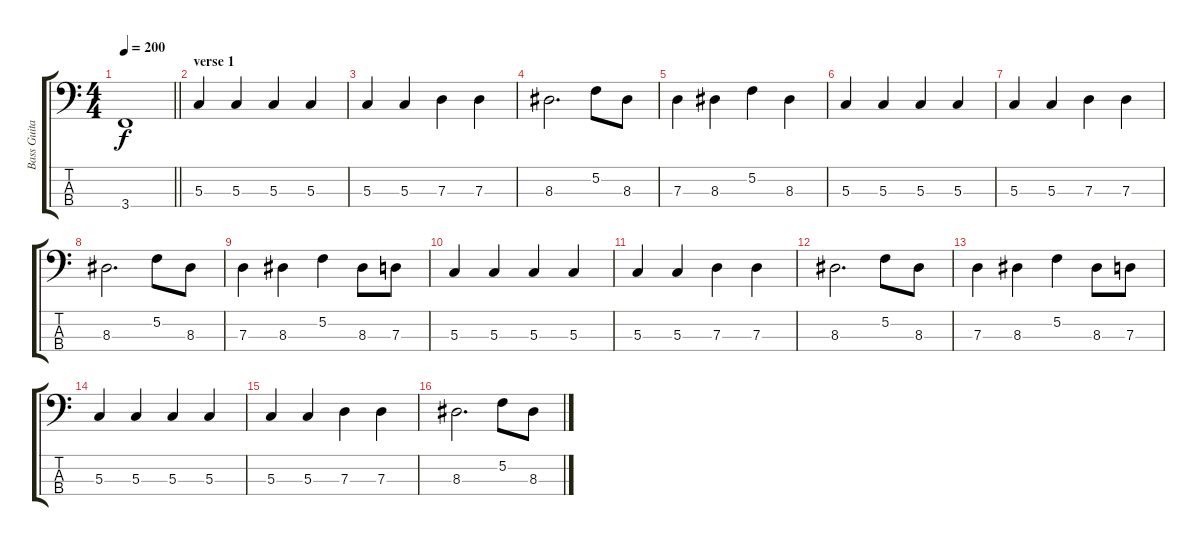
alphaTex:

\track ("Bass Guitar" "Bass Guita") {instrument electricbassfinger}
\staff {score tabs}
\tuning (F2 C2 G1 D1) {hide}
\ts (4 4)
\tempo 200
\clef f4
\barLineRight lightlight
\ks c
3.4.1{dy f} |
\section ("" "verse 1")
5.3.4 5.3.4 5.3.4 5.3.4 |
5.3.4 5.3.4 7.3.4 7.3.4 |
8.3.2{d} 5.2.8 8.3.8 |
7.3.4 8.3.4 5.2.4 8.3.4 |
5.3.4 5.3.4 5.3.4 5.3.4 |
5.3.4 5.3.4 7.3.4 7.3.4 |
8.3.2{d} 5.2.8 8.3.8 |
7.3.4 8.3.4 5.2.4 8.3.8 7.3.8 |
5.3.4 5.3.4 5.3.4 5.3.4 |
5.3.4 5.3.4 7.3.4 7.3.4 |
8.3.2{d} 5.2.8 8.3.8 |
7.3.4 8.3.4 5.2.4 8.3.8 7.3.8 |
5.3.4 5.3.4 5.3.4 5.3.4 |
5.3.4 5.3.4 7.3.4 7.3.4 |
8.3.2{d} 5.2.8 8.3.8
